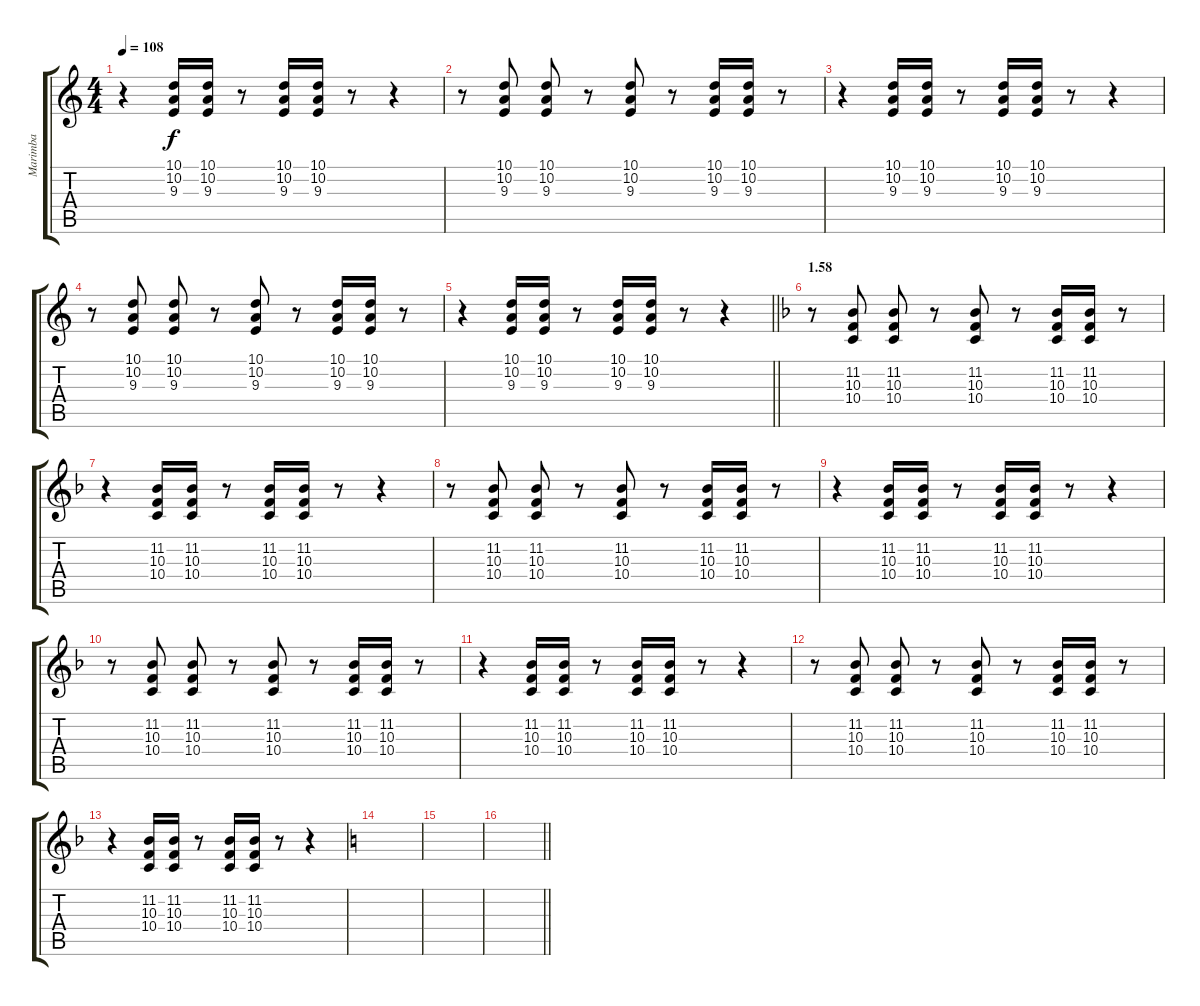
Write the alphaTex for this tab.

\track ("Marimba" "Marimba") {instrument marimba}
\staff {score tabs}
\tuning (E4 B3 G3 D3 A2 E2) {hide}
\ts (4 4)
\tempo 108
\clef g2
\ks c
r.4{dy f} (10.1 10.2 9.3).16 (10.1 10.2 9.3).16 r.8 (10.1 10.2 9.3).16 (10.1 10.2 9.3).16 r.8 r.4 |
r.8 (10.1 10.2 9.3).8 (10.1 10.2 9.3).8 r.8 (10.1 10.2 9.3).8 r.8 (10.1 10.2 9.3).16 (10.1 10.2 9.3).16 r.8 |
r.4 (10.1 10.2 9.3).16 (10.1 10.2 9.3).16 r.8 (10.1 10.2 9.3).16 (10.1 10.2 9.3).16 r.8 r.4 |
r.8 (10.1 10.2 9.3).8 (10.1 10.2 9.3).8 r.8 (10.1 10.2 9.3).8 r.8 (10.1 10.2 9.3).16 (10.1 10.2 9.3).16 r.8 |
\barLineRight lightlight
r.4 (10.1 10.2 9.3).16 (10.1 10.2 9.3).16 r.8 (10.1 10.2 9.3).16 (10.1 10.2 9.3).16 r.8 r.4 |
\section ("" "1.58")
\ks f
r.8 (11.2 10.3 10.4).8 (11.2 10.3 10.4).8 r.8 (11.2 10.3 10.4).8 r.8 (11.2 10.3 10.4).16 (11.2 10.3 10.4).16 r.8 |
r.4 (11.2 10.3 10.4).16 (11.2 10.3 10.4).16 r.8 (11.2 10.3 10.4).16 (11.2 10.3 10.4).16 r.8 r.4 |
r.8 (11.2 10.3 10.4).8 (11.2 10.3 10.4).8 r.8 (11.2 10.3 10.4).8 r.8 (11.2 10.3 10.4).16 (11.2 10.3 10.4).16 r.8 |
r.4 (11.2 10.3 10.4).16 (11.2 10.3 10.4).16 r.8 (11.2 10.3 10.4).16 (11.2 10.3 10.4).16 r.8 r.4 |
r.8 (11.2 10.3 10.4).8 (11.2 10.3 10.4).8 r.8 (11.2 10.3 10.4).8 r.8 (11.2 10.3 10.4).16 (11.2 10.3 10.4).16 r.8 |
r.4 (11.2 10.3 10.4).16 (11.2 10.3 10.4).16 r.8 (11.2 10.3 10.4).16 (11.2 10.3 10.4).16 r.8 r.4 |
r.8 (11.2 10.3 10.4).8 (11.2 10.3 10.4).8 r.8 (11.2 10.3 10.4).8 r.8 (11.2 10.3 10.4).16 (11.2 10.3 10.4).16 r.8 |
r.4 (11.2 10.3 10.4).16 (11.2 10.3 10.4).16 r.8 (11.2 10.3 10.4).16 (11.2 10.3 10.4).16 r.8 r.4 |
\ks c
|
|
\barLineRight lightlight
